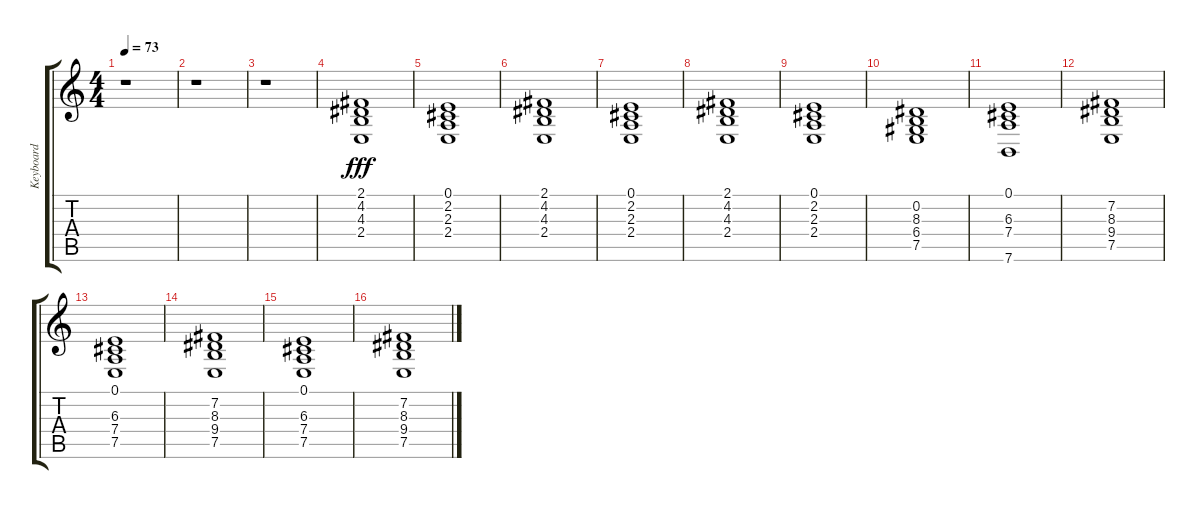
\track ("Keyboard " "Keyboard ") {instrument pad1newage}
\staff {score tabs}
\tuning (E4 B3 G3 D3 A2 E2) {hide}
\ts (4 4)
\tempo 73
\clef g2
\ks c
r.1{dy fff instrument pad1newage} |
r.1 |
r.1 |
(2.1 4.2 4.3 2.4).1 |
(0.1 2.2 2.3 2.4).1 |
(2.1 4.2 4.3 2.4).1 |
(0.1 2.2 2.3 2.4).1 |
(2.1 4.2 4.3 2.4).1 |
(0.1 2.2 2.3 2.4).1 |
(0.2 8.3 6.4 7.5).1 |
(0.1 6.3 7.4 7.6).1 |
(7.2 8.3 9.4 7.5).1 |
(0.1 6.3 7.4 7.5).1 |
(7.2 8.3 9.4 7.5).1 |
(0.1 6.3 7.4 7.5).1 |
(7.2 8.3 9.4 7.5).1
